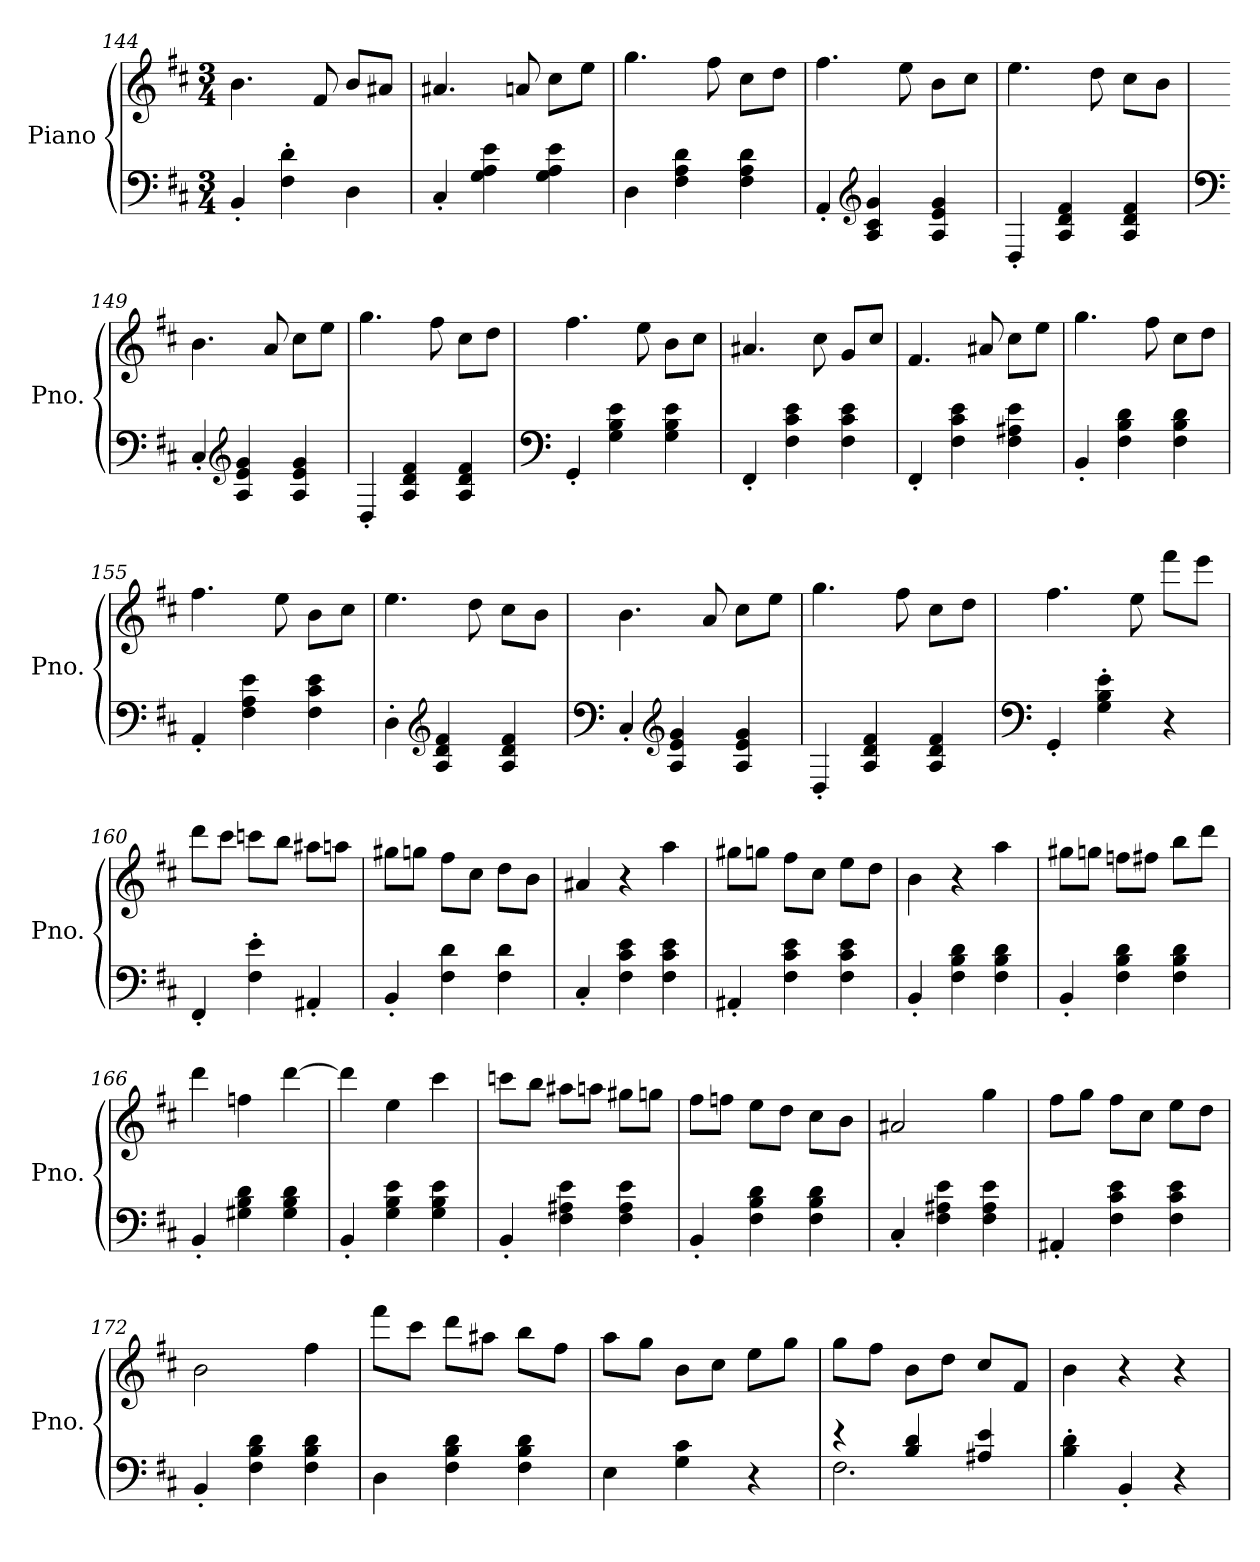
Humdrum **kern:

**kern	**kern
*part1	*part1
*staff2	*staff1
*I"Piano	*
*I'Pno.	*
*clefF4	*clefG2
*k[f#c#]	*k[f#c#]
*M3/4	*M3/4
*MM118	*MM118
=144	=144
4BB'/	4.b\
4F#\' 4d\'	.
*	*MM120
.	8f#/
*	*MM124
4D\	8b/L
*	*MM128
.	8a#X/J
=145	=145
*	*MM132
4C#'/	4.a#X/
4G\ 4A\ 4e\	.
.	8an/
4G\ 4A\ 4e\	8cc#\L
.	8ee\J
=146	=146
4D\	4.gg\
4F#\ 4A\ 4d\	.
.	8ff#\
4F#\ 4A\ 4d\	8cc#\L
.	8dd\J
!!LO:LB:g=z
=147	=147
4AA'/	4.ff#\
*clefG2	*
4A/ 4c#/ 4g/	.
.	8ee\
4A/ 4e/ 4g/	8b\L
.	8cc#\J
=148	=148
4D'/	4.ee\
4A/ 4d/ 4f#/	.
.	8dd\
4A/ 4d/ 4f#/	8cc#\L
.	8b\J
=149	=149
*clefF4	*
4C#'/	4.b\
*clefG2	*
4A/ 4e/ 4g/	.
.	8a/
4A/ 4e/ 4g/	8cc#\L
.	8ee\J
=150	=150
4D'/	4.gg\
4A/ 4d/ 4f#/	.
.	8ff#\
4A/ 4d/ 4f#/	8cc#\L
.	8dd\J
=151	=151
*clefF4	*
4GG'/	4.ff#\
4G\ 4B\ 4e\	.
.	8ee\
4G\ 4B\ 4e\	8b\L
.	8cc#\J
=152	=152
4FF#'/	4.a#X/
4F#\ 4c#\ 4e\	.
*	*MM128
.	8cc#\
*	*MM120
4F#\ 4c#\ 4e\	8g/L
*	*MM110
.	8cc#/J
!!LO:PB:g=z
=153	=153
*	*MM132
4FF#'/	4.f#/
4F#\ 4c#\ 4e\	.
.	8a#X/
4F#\ 4A#X\ 4e\	8cc#\L
.	8ee\J
=154	=154
4BB'/	4.gg\
4F#\ 4B\ 4d\	.
.	8ff#\
4F#\ 4B\ 4d\	8cc#\L
.	8dd\J
=155	=155
4AA'/	4.ff#\
4F#\ 4A\ 4e\	.
.	8ee\
4F#\ 4c#\ 4e\	8b\L
.	8cc#\J
=156	=156
4D'\	4.ee\
*clefG2	*
4A/ 4d/ 4f#/	.
.	8dd\
4A/ 4d/ 4f#/	8cc#\L
.	8b\J
=157	=157
*clefF4	*
4C#'/	4.b\
*clefG2	*
4A/ 4e/ 4g/	.
.	8a/
4A/ 4e/ 4g/	8cc#\L
.	8ee\J
=158	=158
4D'/	4.gg\
4A/ 4d/ 4f#/	.
.	8ff#\
4A/ 4d/ 4f#/	8cc#\L
.	8dd\J
!!LO:LB:g=z
=159	=159
*clefF4	*
4GG'/	4.ff#\
4G\' 4B\' 4e\'	.
.	8ee\
4r	8fff#\L
.	8eee\J
=160	=160
4FF#'/	8ddd\L
.	8ccc#\J
4F#\' 4e\'	8cccn\L
.	8bb\J
4AA#X'/	8aa#X\L
.	8aan\J
=161	=161
4BB'/	8gg#X\L
.	8ggn\J
4F#\ 4d\	8ff#\L
.	8cc#\J
4F#\ 4d\	8dd\L
.	8b\J
=162	=162
4C#'/	4a#X/
4F#\ 4c#\ 4e\	4r
4F#\ 4c#\ 4e\	4aa\
=163	=163
4AA#X'/	8gg#X\L
.	8ggn\J
4F#\ 4c#\ 4e\	8ff#\L
.	8cc#\J
4F#\ 4c#\ 4e\	8ee\L
.	8dd\J
=164	=164
4BB'/	4b\
4F#\ 4B\ 4d\	4r
4F#\ 4B\ 4d\	4aa\
!!LO:LB:g=z
=165	=165
4BB'/	8gg#X\L
.	8ggn\J
4F#\ 4B\ 4d\	8ffn\L
.	8ff#X\J
4F#\ 4B\ 4d\	8bb\L
.	8ddd\J
=166	=166
4BB'/	4ddd\
4G#X\ 4B\ 4d\	4ffn\
4G#\ 4B\ 4d\	[4ddd\
=167	=167
4BB'/	4ddd\]
4G\ 4B\ 4e\	4ee\
4G\ 4B\ 4e\	4ccc#\
=168	=168
4BB'/	8cccn\L
.	8bb\J
*	*MM128
4F#\ 4A#X\ 4e\	8aa#X\L
.	8aan\J
*	*MM124
4F#\ 4A#\ 4e\	8gg#X\L
*	*MM120
.	8ggn\J
=169	=169
*	*MM132
4BB'/	8ff#\L
.	8ffn\J
4F#\ 4B\ 4d\	8ee\L
.	8dd\J
4F#\ 4B\ 4d\	8cc#\L
.	8b\J
=170	=170
4C#'/	2a#X/
4F#\ 4A#X\ 4e\	.
4F#\ 4A#\ 4e\	4gg\
!!LO:LB:g=z
=171	=171
4AA#X'/	8ff#\L
.	8gg\J
4F#\ 4c#\ 4e\	8ff#\L
.	8cc#\J
4F#\ 4c#\ 4e\	8ee\L
.	8dd\J
=172	=172
4BB'/	2b\
4F#\ 4B\ 4d\	.
4F#\ 4B\ 4d\	4ff#\
=173	=173
4D\	8fff#\L
.	8ccc#\J
4F#\ 4B\ 4d\	8ddd\L
.	8aa#X\J
4F#\ 4B\ 4d\	8bb\L
.	8ff#\J
=174	=174
*	*MM129
4E\	8aa\L
.	8gg\J
*	*MM123
4G\ 4c#\	8b\L
.	8cc#\J
*	*MM120
4r	8ee\L
.	8gg\J
=175	=175
*	*MM116
*^	*
4r	2.F#\	8gg\L
*	*	*MM114
.	.	8ff#\J
*	*	*MM111
4B/ 4d/	.	8b\L
*	*	*MM108
.	.	8dd\J
*	*	*MM104
4A#X/ 4e/	.	8cc#/L
*	*	*MM98
.	.	8f#/J
*v	*v	*
=176	=176
*	*MM90
4B\' 4d\'	4b\
*	*MM80
4BB'/	4r
4r	4r
=	=
*-	*-
